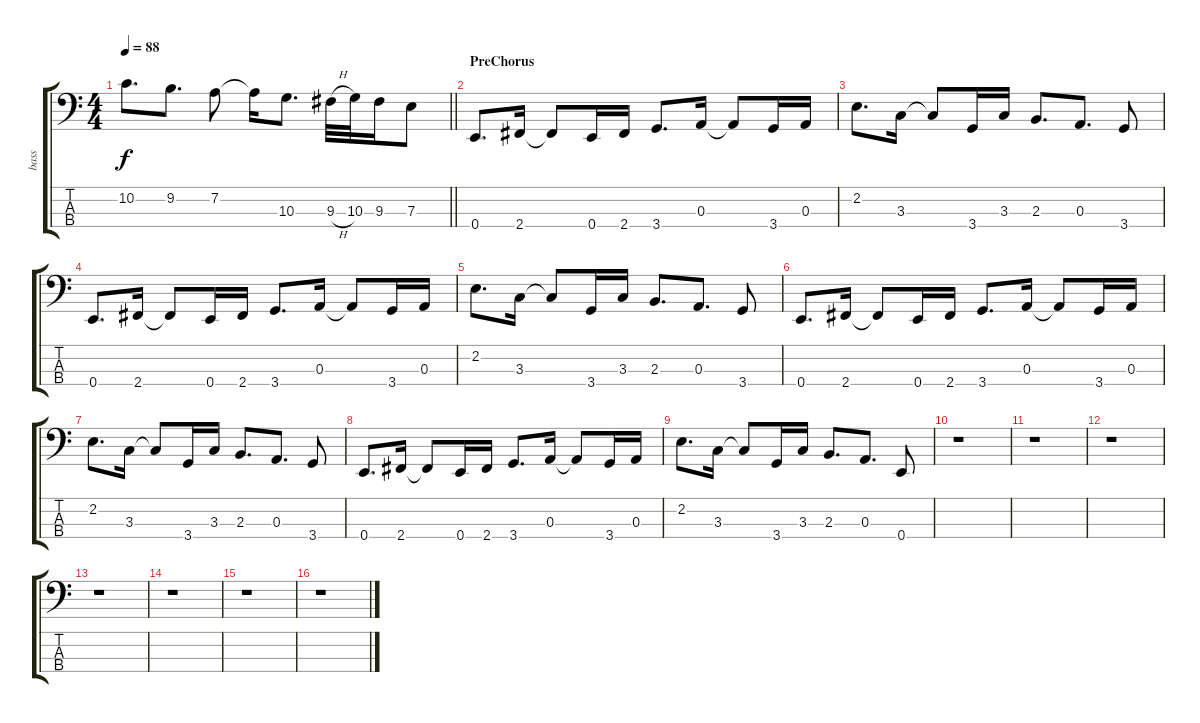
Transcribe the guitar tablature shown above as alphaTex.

\track ("bass" "bass") {instrument electricbassfinger}
\staff {score tabs}
\tuning (G2 D2 A1 E1) {hide}
\ts (4 4)
\tempo 88
\clef f4
\barLineRight lightlight
\ks c
10.2.8{d dy f} 9.2.8{d} 7.2.8 7.2{t}.16 10.3.8{d} 9.3{h}.32 10.3.32 9.3.16 7.3.8 |
\section ("" "PreChorus")
0.4.8{d} 2.4.16 2.4{t}.8 0.4.16 2.4.16 3.4.8{d} 0.3.16 0.3{t}.8 3.4.16 0.3.16 |
2.2.8{d} 3.3.16 3.3{t}.8 3.4.16 3.3.16 2.3.8{d} 0.3.8{d} 3.4.8 |
0.4.8{d} 2.4.16 2.4{t}.8 0.4.16 2.4.16 3.4.8{d} 0.3.16 0.3{t}.8 3.4.16 0.3.16 |
2.2.8{d} 3.3.16 3.3{t}.8 3.4.16 3.3.16 2.3.8{d} 0.3.8{d} 3.4.8 |
0.4.8{d} 2.4.16 2.4{t}.8 0.4.16 2.4.16 3.4.8{d} 0.3.16 0.3{t}.8 3.4.16 0.3.16 |
2.2.8{d} 3.3.16 3.3{t}.8 3.4.16 3.3.16 2.3.8{d} 0.3.8{d} 3.4.8 |
0.4.8{d} 2.4.16 2.4{t}.8 0.4.16 2.4.16 3.4.8{d} 0.3.16 0.3{t}.8 3.4.16 0.3.16 |
2.2.8{d} 3.3.16 3.3{t}.8 3.4.16 3.3.16 2.3.8{d} 0.3.8{d} 0.4.8 |
r.1 |
r.1 |
r.1 |
r.1 |
r.1 |
r.1 |
r.1
